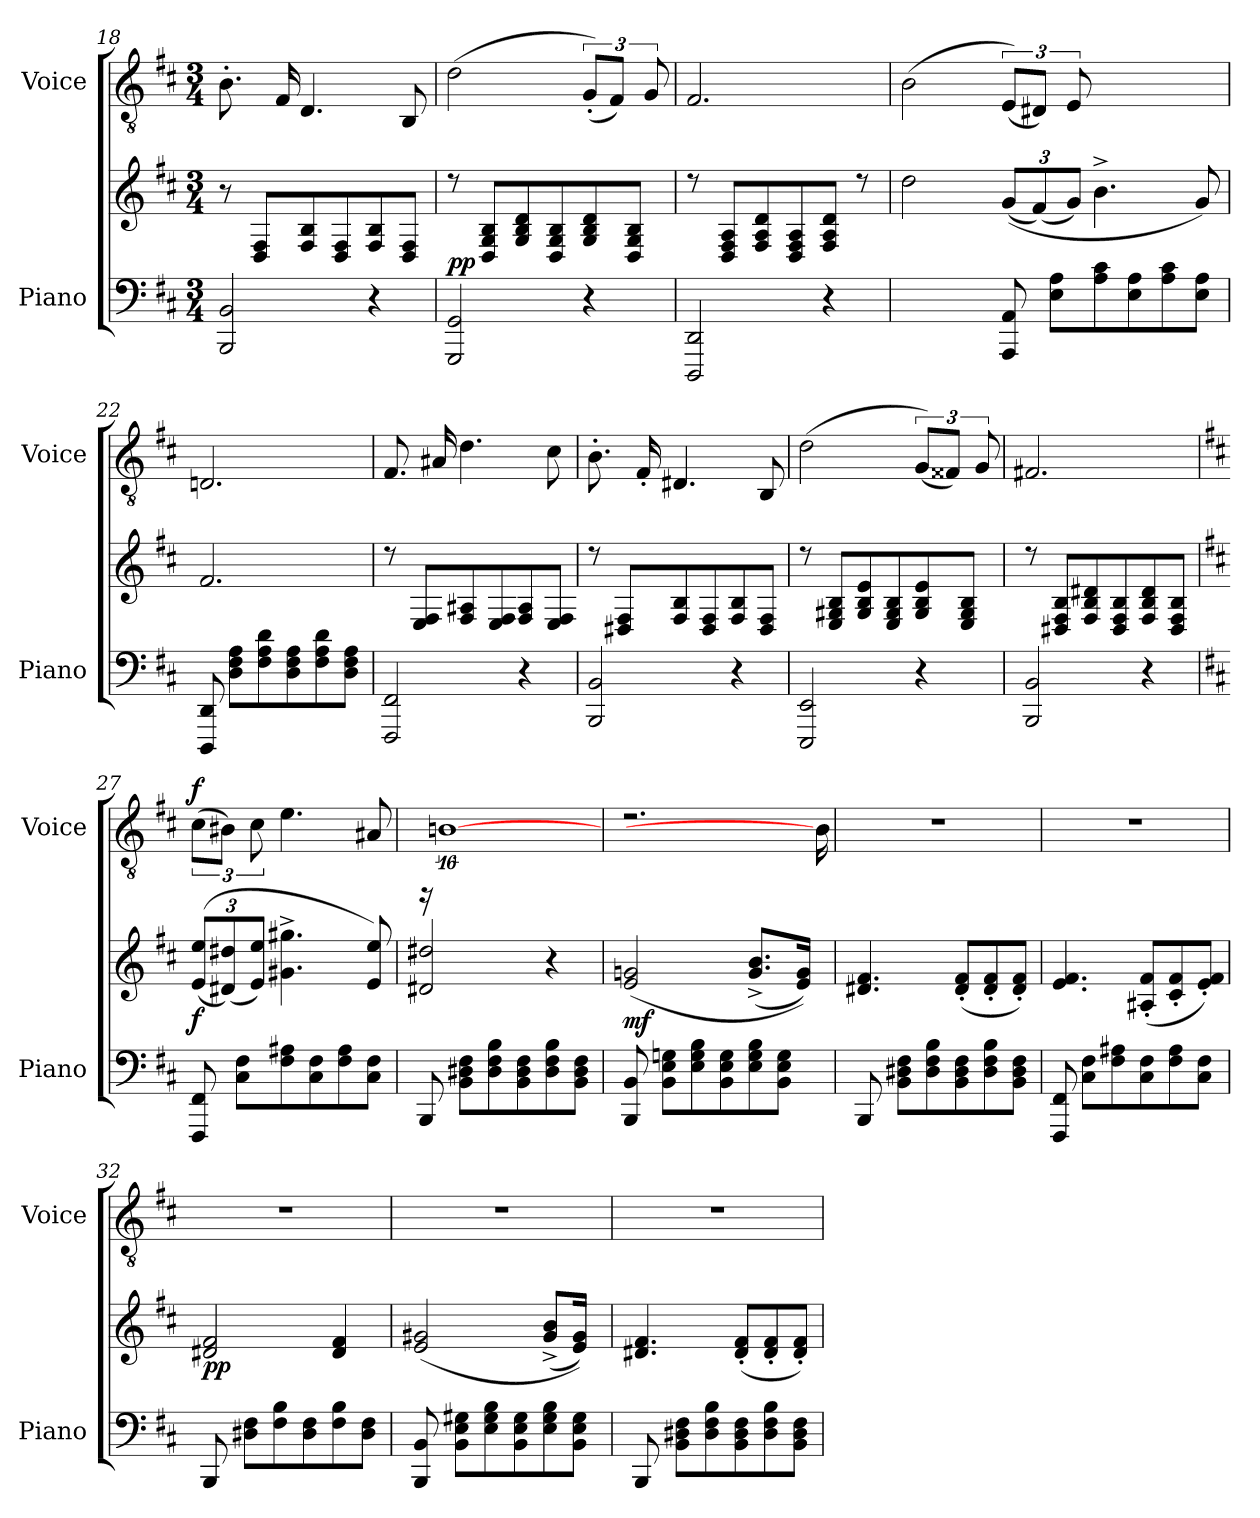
**kern	**kern	**dynam	**kern	**dynam
*part2	*part2	*part2	*part1	*part1
*staff3	*staff2	*staff2/3	*staff1	*staff1
*I"Piano	*	*	*I"Voice	*
*I'Piano	*	*	*I'Voice	*
*clefF4	*clefG2	*	*clefGv2	*
*k[f#c#]	*k[f#c#]	*	*k[f#c#]	*
*M3/4	*M3/4	*	*M3/4	*
=18	=18	=18	=18	=18
2BBB/ 2BB/	8r	.	8.B'<\	.
.	8D/ 8F#/L	.	.	.
.	.	.	16F#/	.
.	8F#/ 8B/	.	4.D/	.
.	8D/ 8F#/	.	.	.
4r	8F#/ 8B/	.	.	.
.	8D/ 8F#/J	.	8BB/	.
!!LO:LB:g=z
=19	=19	=19	=19	=19
!	!	!LO:DY:a=2	!	!
2GGG/ 2GG/	8rcc	pp	(<2d\	.
.	8D/ 8G/ 8B/L	.	.	.
.	8G/ 8B/ 8d/	.	.	.
.	8D/ 8G/ 8B/	.	.	.
4r	8G/ 8B/ 8d/	.	(<12G'</L)	.
.	.	.	12F#/J)	.
.	8D/ 8G/ 8B/J	.	.	.
.	.	.	12G/	.
=20	=20	=20	=20	=20
2DDD/ 2DD/	8rcc	.	2.F#/	.
.	8D/ 8F#/ 8A/L	.	.	.
.	8F#/ 8A/ 8d/	.	.	.
.	8D/ 8F#/ 8A/	.	.	.
4r	8F#/ 8A/ 8d/J	.	.	.
.	8rcc	.	.	.
=21	=21	=21	=21	=21
*	*^	*	*	*
*	*	*^	*	*	*
2ryy	2dd\	2.ryy	8ryy	.	(<2B\	.
*	*	*v	*v	*	*	*
8AAA/ 8AA/	(>(<12g/L	.	.	(<12E/L)	.
.	(<12f#/)	.	.	12D#X/J)	.
8E\ 8A\L	.	.	.	.	.
.	12g/J)	.	.	12E/	.
8A\ 8c#\	2ryy	4.b^>\	.	2ryy	.
8E\ 8A\	.	.	.	.	.
8A\ 8c#\	.	.	.	.	.
*	*	*^	*	*	*
8E\ 8A\J	.	8ryy	8g/)	.	.	.
*	*v	*v	*v	*	*	*
=22	=22	=22	=22	=22
8DDD/ 8DD/	2.f#/	.	2.Dn/	.
8D\ 8F#\ 8A\L	.	.	.	.
8F#\ 8A\ 8d\	.	.	.	.
8D\ 8F#\ 8A\	.	.	.	.
8F#\ 8A\ 8d\	.	.	.	.
8D\ 8F#\ 8A\J	.	.	.	.
!!LO:LB:g=z
=23	=23	=23	=23	=23
2FFF#/ 2FF#/	8rcc	.	8.F#/	.
.	8E/ 8F#/L	.	.	.
.	.	.	16A#X/	.
.	8F#/ 8A#X/	.	4.d\	.
.	8E/ 8F#/	.	.	.
4r	8F#/ 8A#/	.	.	.
.	8E/ 8F#/J	.	8c#\	.
=24	=24	=24	=24	=24
2BBB/ 2BB/	8rcc	.	8.B'<\	.
.	8D#X/ 8F#/L	.	.	.
.	.	.	16F#'</	.
.	8F#/ 8B/	.	4.D#X/	.
.	8D#/ 8F#/	.	.	.
4r	8F#/ 8B/	.	.	.
.	8D#/ 8F#/J	.	8BB/	.
=25	=25	=25	=25	=25
2EEE/ 2EE/	8rcc	.	(<2d\	.
.	8E/ 8G#X/ 8B/L	.	.	.
.	8G#/ 8B/ 8e/	.	.	.
.	8E/ 8G#/ 8B/	.	.	.
4r	8G#/ 8B/ 8e/	.	(<12G/L)	.
.	.	.	12F##X/J)	.
.	8E/ 8G#/ 8B/J	.	.	.
.	.	.	12G/	.
=26	=26	=26	=26	=26
2BBB/ 2BB/	8rcc	.	2.F#X/	.
.	8D#X/ 8F#/ 8B/L	.	.	.
.	8F#/ 8B/ 8d#X/	.	.	.
.	8D#/ 8F#/ 8B/	.	.	.
4r	8F#/ 8B/ 8d#/	.	.	.
.	8D#/ 8F#/ 8B/J	.	.	.
!!LO:PB:g=z
=27	=27	=27	=27	=27
*k[f#c#]	*k[f#c#]	*	*k[f#c#]	*
!	!	!LO:DY:b	!	!LO:DY:a
8FFF#/ 8FF#/	(<(<12e/ 12ee/L	f	(>12c#\L	f
.	(<12d#X/ 12dd#X/)	.	12B#X\J)	.
8C#\ 8F#\L	.	.	.	.
.	12e/ 12ee/J)	.	12c#\	.
8F#\ 8A#X\	4.g#X\^> 4.gg#X\^>	.	4.e\	.
8C#\ 8F#\	.	.	.	.
8F#\ 8A#\	.	.	.	.
8C#\ 8F#\J	8e/ 8ee/)	.	8A#X/	.
=28	=28	=28	=28	=28
8BBB/	2d#X/ 2dd#X/	.	16rDD	.
.	.	.	[16%11Bn\	.
8BB\ 8D#X\ 8F#\L	.	.	.	.
8D#\ 8F#\ 8B\	.	.	.	.
8BB\ 8D#\ 8F#\	.	.	.	.
8D#\ 8F#\ 8B\	4r	.	.	.
8BB\ 8D#\ 8F#\J	.	.	.	.
=29	=29	=29	=29	=29
!	!	!LO:DY:b	!	!
8BBB/ 8BB/	(>2e/ 2gn/	mf	2.rd	.
8BB\ 8E\ 8Gn\L	.	.	.	.
8E\ 8G\ 8B\	.	.	.	.
8BB\ 8E\ 8G\	.	.	.	.
8E\ 8G\ 8B\	(<8.g/^< 8.b/^<L	.	.	.
8BB\ 8E\ 8G\J	.	.	.	.
.	16e/ 16g/Jk))	.	.	.
16ryy	16ryy	.	16B\]	.
=30	=30	=30	=30	=30
8BBB/	4.d#X/ 4.f#/	.	2.rd	.
8BB\ 8D#X\ 8F#\L	.	.	.	.
8D#\ 8F#\ 8B\	.	.	.	.
8BB\ 8D#\ 8F#\	(<8d#/'< 8f#/'<L	.	.	.
8D#\ 8F#\ 8B\	8d#/'< 8f#/'<	.	.	.
8BB\ 8D#\ 8F#\J	8d#/'< 8f#/'<J)	.	.	.
=31	=31	=31	=31	=31
8FFF#/ 8FF#/	4.e/ 4.f#/	.	2.rd	.
8C#\ 8F#\L	.	.	.	.
8F#\ 8A#X\	.	.	.	.
8C#\ 8F#\	(<8A#X/'< 8f#/'<L	.	.	.
8F#\ 8A#\	8c#/'< 8f#/'<	.	.	.
8C#\ 8F#\J	8e/'< 8f#/'<J)	.	.	.
!!LO:LB:g=z
=32	=32	=32	=32	=32
!	!	!LO:DY:b	!	!
8BBB/	2d#X/ 2f#/	pp	2.rd	.
8D#X\ 8F#\L	.	.	.	.
8F#\ 8B\	.	.	.	.
8D#\ 8F#\	.	.	.	.
8F#\ 8B\	4d#/ 4f#/	.	.	.
8D#\ 8F#\J	.	.	.	.
=33	=33	=33	=33	=33
8BBB/ 8BB/	(>2e/ 2g#X/	.	2.rd	.
8BB\ 8E\ 8G#X\L	.	.	.	.
8E\ 8G#\ 8B\	.	.	.	.
8BB\ 8E\ 8G#\	.	.	.	.
8E\ 8G#\ 8B\	(<8g#/^< 8b/^<L	.	.	.
8BB\ 8E\ 8G#\J	16e/ 16g#/Jk))	.	.	.
.	16ryy	.	.	.
=34	=34	=34	=34	=34
8BBB/	4.d#X/ 4.f#/	.	2.rd	.
8BB\ 8D#X\ 8F#\L	.	.	.	.
8D#\ 8F#\ 8B\	.	.	.	.
8BB\ 8D#\ 8F#\	(<8d#/'< 8f#/'<L	.	.	.
8D#\ 8F#\ 8B\	8d#/'< 8f#/'<	.	.	.
8BB\ 8D#\ 8F#\J	8d#/'< 8f#/'<J)	.	.	.
=	=	=	=	=
*-	*-	*-	*-	*-
